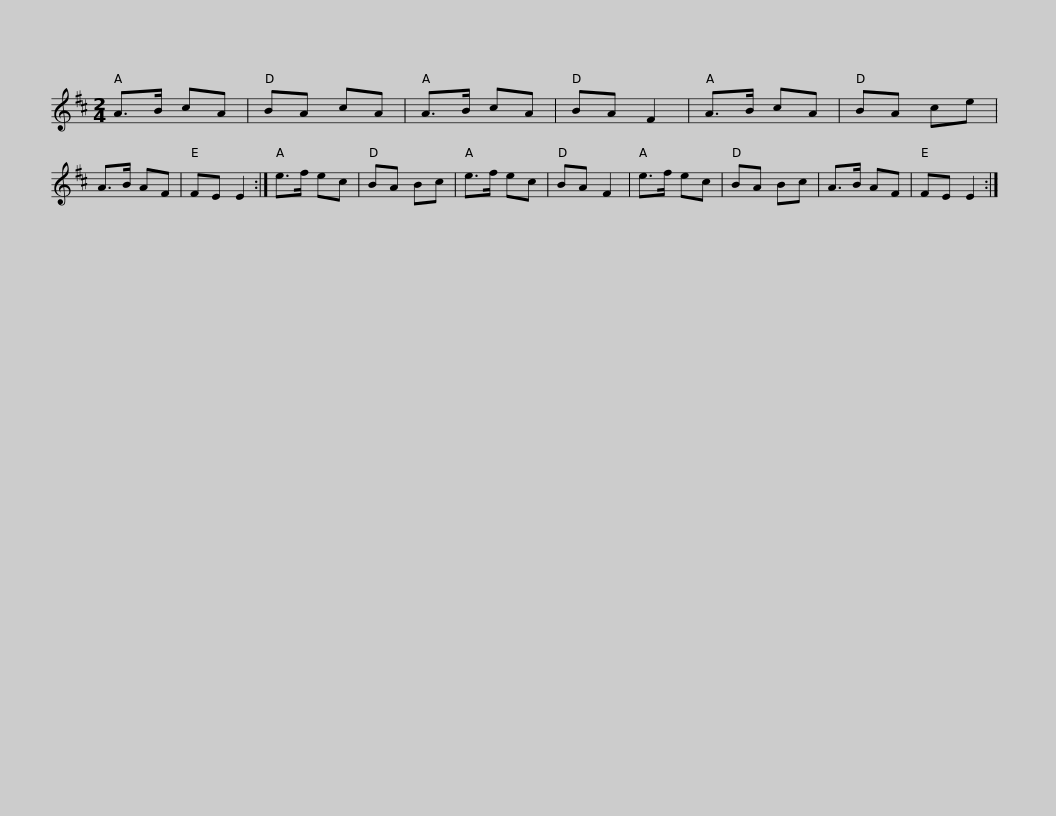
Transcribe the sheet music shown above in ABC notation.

X:1
L:1/8
M:2/4
I:linebreak $
K:D
V:1 treble
V:1
 A>B cA | BA cA | A>B cA | BA F2 | A>B cA | %5
 BA ce | A>B AF | FE E2 :|$ e>f ec | BA Bc | %10
 e>f ec | BA F2 | e>f ec | BA Bc | A>B AF | %15
 FE E2 :| %16
